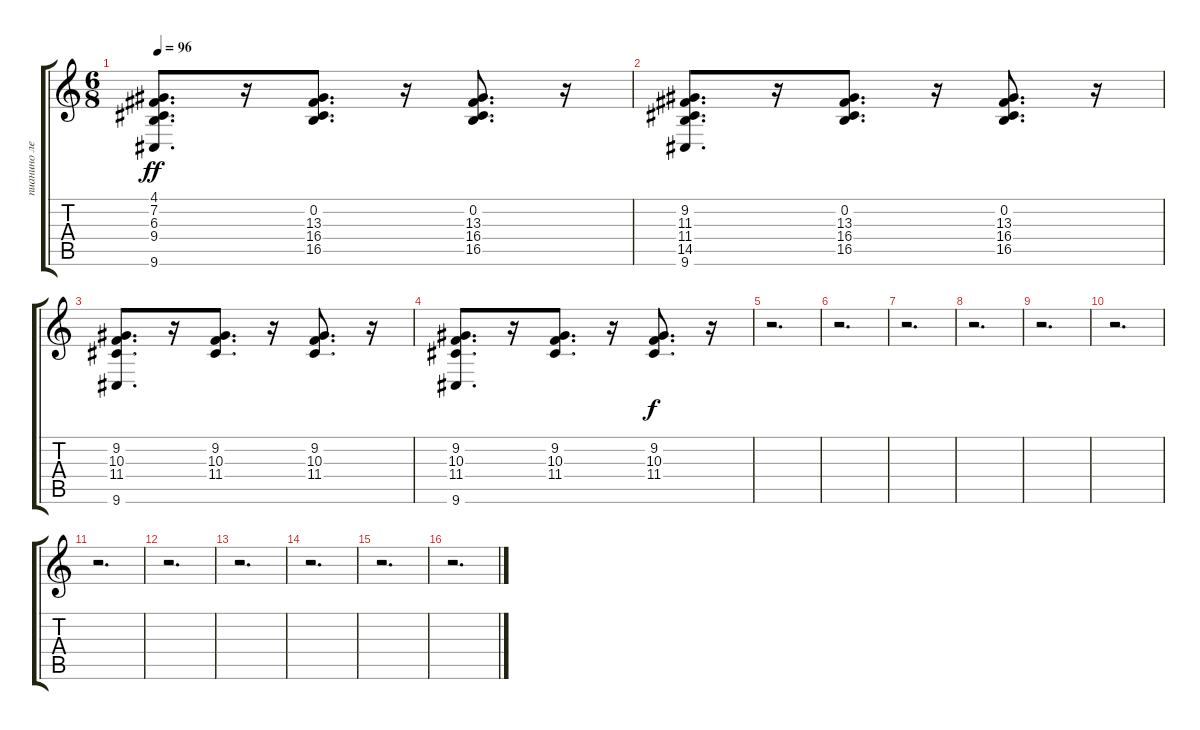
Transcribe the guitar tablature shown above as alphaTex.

\track ("пианино левая рука" "пианино ле") {instrument electricgrandpiano}
\staff {score tabs}
\tuning (E4 B3 G3 D3 A2 E2) {hide}
\ts (6 8)
\tempo 96
\clef g2
\ks c
(4.1 7.2 6.3 9.4 9.6).8{d dy ff} r.16 (0.2 13.3 16.4 16.5).8{d} r.16 (0.2 13.3 16.4 16.5).8{d} r.16 |
(9.2 11.3 11.4 14.5 9.6).8{d} r.16 (0.2 13.3 16.4 16.5).8{d} r.16 (0.2 13.3 16.4 16.5).8{d} r.16 |
(9.2 10.3 11.4 9.6).8{d} r.16 (9.2 10.3 11.4).8{d} r.16 (9.2 10.3 11.4).8{d} r.16 |
(9.2 10.3 11.4 9.6).8{d} r.16 (9.2 10.3 11.4).8{d} r.16 (9.2 10.3 11.4).8{d dy f} r.16 |
r.2{d} |
r.2{d} |
r.2{d} |
r.2{d} |
r.2{d} |
r.2{d} |
r.2{d} |
r.2{d} |
r.2{d} |
r.2{d} |
r.2{d} |
r.2{d}
